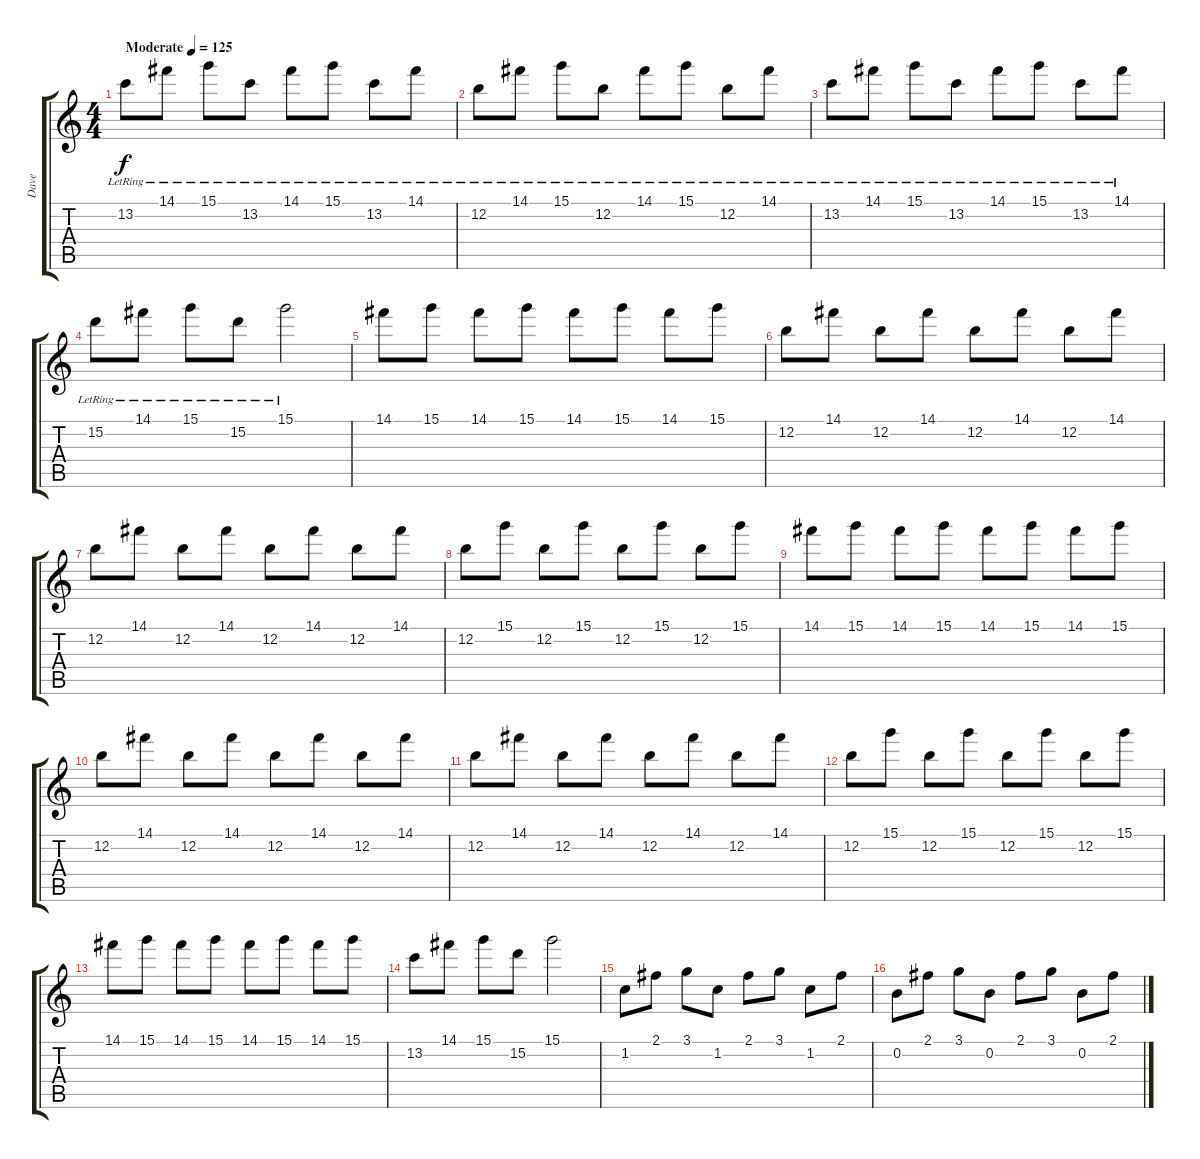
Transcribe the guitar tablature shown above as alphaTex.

\track ("Dave" "Dave") {instrument overdrivenguitar}
\staff {score tabs}
\tuning (E4 B3 G3 D3 A2 E2) {hide}
\ts (4 4)
\tempo (125 "Moderate")
\clef g2
\ks c
13.2{lr}.8{dy f instrument overdrivenguitar} 14.1{lr}.8 15.1{lr}.8 13.2{lr}.8 14.1{lr}.8 15.1{lr}.8 13.2{lr}.8 14.1{lr}.8 |
12.2{lr}.8 14.1{lr}.8 15.1{lr}.8 12.2{lr}.8 14.1{lr}.8 15.1{lr}.8 12.2{lr}.8 14.1{lr}.8 |
13.2{lr}.8 14.1{lr}.8 15.1{lr}.8 13.2{lr}.8 14.1{lr}.8 15.1{lr}.8 13.2{lr}.8 14.1{lr}.8 |
15.2{lr}.8 14.1{lr}.8 15.1{lr}.8 15.2{lr}.8 15.1{lr}.2 |
14.1.8 15.1.8 14.1.8 15.1.8 14.1.8 15.1.8 14.1.8 15.1.8 |
12.2.8 14.1.8 12.2.8 14.1.8 12.2.8 14.1.8 12.2.8 14.1.8 |
12.2.8 14.1.8 12.2.8 14.1.8 12.2.8 14.1.8 12.2.8 14.1.8 |
12.2.8 15.1.8 12.2.8 15.1.8 12.2.8 15.1.8 12.2.8 15.1.8 |
14.1.8 15.1.8 14.1.8 15.1.8 14.1.8 15.1.8 14.1.8 15.1.8 |
12.2.8 14.1.8 12.2.8 14.1.8 12.2.8 14.1.8 12.2.8 14.1.8 |
12.2.8 14.1.8 12.2.8 14.1.8 12.2.8 14.1.8 12.2.8 14.1.8 |
12.2.8 15.1.8 12.2.8 15.1.8 12.2.8 15.1.8 12.2.8 15.1.8 |
14.1.8 15.1.8 14.1.8 15.1.8 14.1.8 15.1.8 14.1.8 15.1.8 |
13.2.8 14.1.8 15.1.8 15.2.8 15.1.2 |
1.2.8 2.1.8 3.1.8 1.2.8 2.1.8 3.1.8 1.2.8 2.1.8 |
0.2.8 2.1.8 3.1.8 0.2.8 2.1.8 3.1.8 0.2.8 2.1.8
